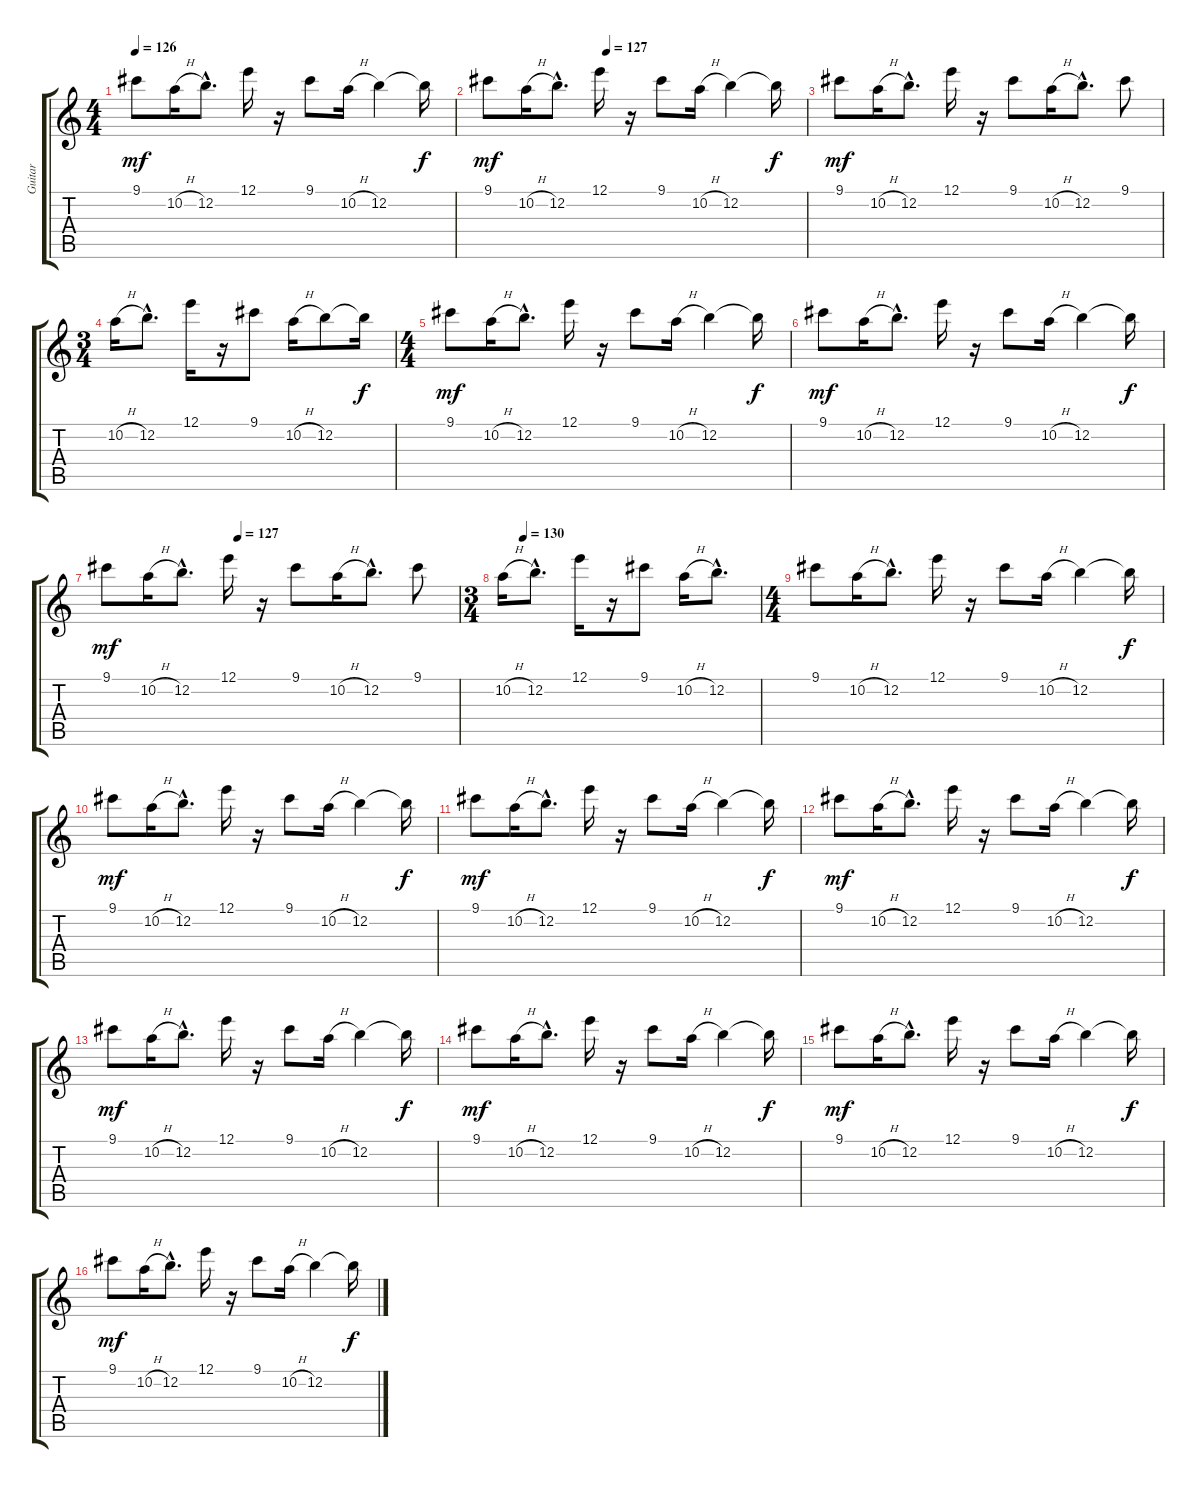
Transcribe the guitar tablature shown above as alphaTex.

\track ("Guitar" "Guitar") {instrument overdrivenguitar}
\staff {score tabs}
\tuning (E4 B3 G3 D3 A2 E2) {hide}
\ts (4 4)
\tempo 126
\clef g2
\ks c
9.1.8{dy mf} 10.2{h}.16 12.2{hac}.8{d} 12.1.16 r.16 9.1.8 10.2{h}.16 12.2.4 12.2{t}.16{dy f} |
\tempo (127 0.375)
9.1.8{dy mf} 10.2{h}.16 12.2{hac}.8{d} 12.1.16 r.16 9.1.8 10.2{h}.16 12.2.4 12.2{t}.16{dy f} |
9.1.8{dy mf} 10.2{h}.16 12.2{hac}.8{d} 12.1.16 r.16 9.1.8 10.2{h}.16 12.2{hac}.8{d} 9.1.8 |
\ts (3 4)
10.2{h}.16 12.2{hac}.8{d} 12.1.16 r.16 9.1.8 10.2{h}.16 12.2.8 12.2{t}.16{dy f} |
\ts (4 4)
9.1.8{dy mf} 10.2{h}.16 12.2{hac}.8{d} 12.1.16 r.16 9.1.8 10.2{h}.16 12.2.4 12.2{t}.16{dy f} |
9.1.8{dy mf} 10.2{h}.16 12.2{hac}.8{d} 12.1.16 r.16 9.1.8 10.2{h}.16 12.2.4 12.2{t}.16{dy f} |
\tempo (127 0.375)
9.1.8{dy mf} 10.2{h}.16 12.2{hac}.8{d} 12.1.16 r.16 9.1.8 10.2{h}.16 12.2{hac}.8{d} 9.1.8 |
\ts (3 4)
\tempo (130 0.08333333333333333)
10.2{h}.16 12.2{hac}.8{d} 12.1.16 r.16 9.1.8 10.2{h}.16 12.2{hac}.8{d} |
\ts (4 4)
9.1.8 10.2{h}.16 12.2{hac}.8{d} 12.1.16 r.16 9.1.8 10.2{h}.16 12.2.4 12.2{t}.16{dy f} |
9.1.8{dy mf} 10.2{h}.16 12.2{hac}.8{d} 12.1.16 r.16 9.1.8 10.2{h}.16 12.2.4 12.2{t}.16{dy f} |
9.1.8{dy mf} 10.2{h}.16 12.2{hac}.8{d} 12.1.16 r.16 9.1.8 10.2{h}.16 12.2.4 12.2{t}.16{dy f} |
9.1.8{dy mf} 10.2{h}.16 12.2{hac}.8{d} 12.1.16 r.16 9.1.8 10.2{h}.16 12.2.4 12.2{t}.16{dy f} |
9.1.8{dy mf} 10.2{h}.16 12.2{hac}.8{d} 12.1.16 r.16 9.1.8 10.2{h}.16 12.2.4 12.2{t}.16{dy f} |
9.1.8{dy mf} 10.2{h}.16 12.2{hac}.8{d} 12.1.16 r.16 9.1.8 10.2{h}.16 12.2.4 12.2{t}.16{dy f} |
9.1.8{dy mf} 10.2{h}.16 12.2{hac}.8{d} 12.1.16 r.16 9.1.8 10.2{h}.16 12.2.4 12.2{t}.16{dy f} |
9.1.8{dy mf} 10.2{h}.16 12.2{hac}.8{d} 12.1.16 r.16 9.1.8 10.2{h}.16 12.2.4 12.2{t}.16{dy f}
